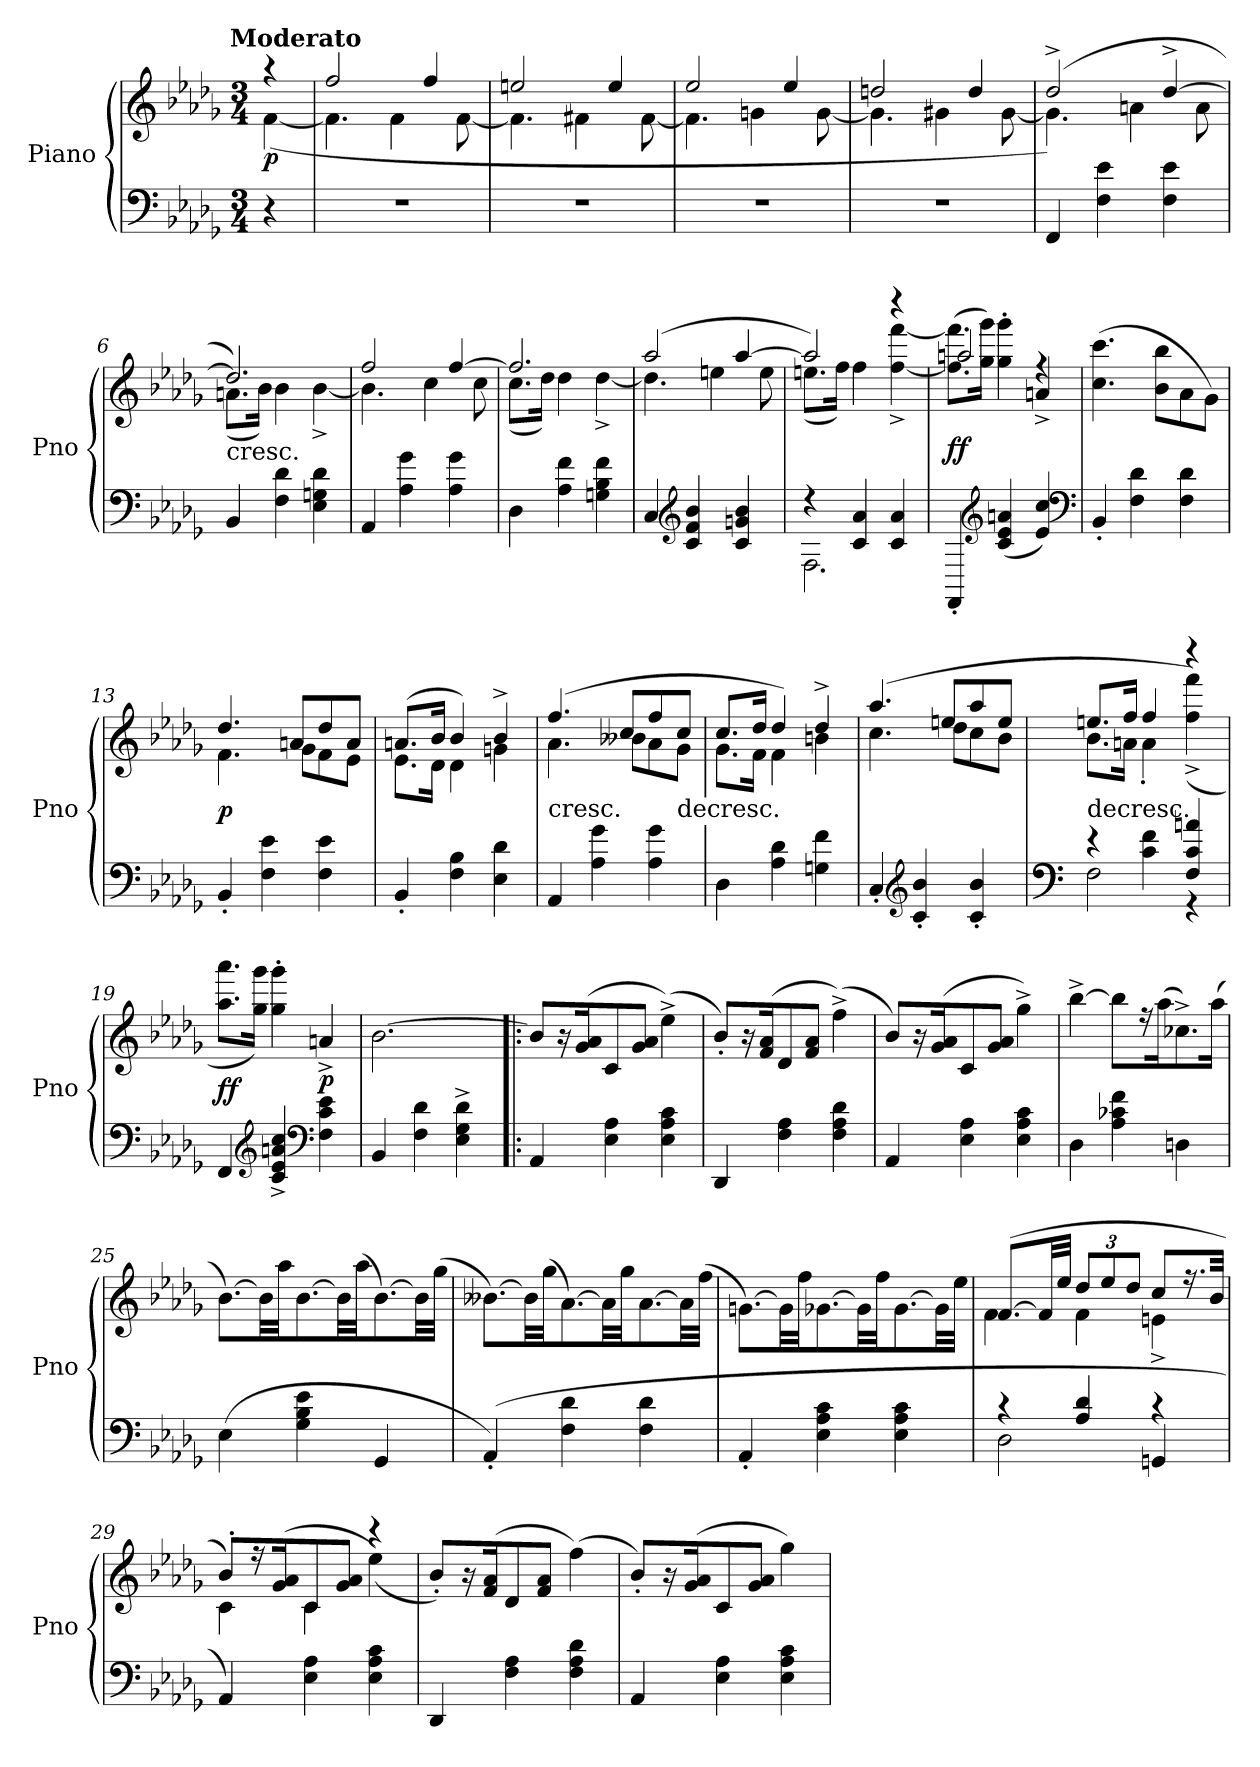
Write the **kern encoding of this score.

**kern	**kern	**dynam
*part1	*part1	*part1
*staff2	*staff1	*staff1/2
*I"Piano	*	*
*I'Pno	*	*
*clefF4	*clefG2	*
*k[b-e-a-d-g-]	*k[b-e-a-d-g-]	*
*b-:	*b-:	*
!!LO:TX:omd:t=Moderato
*M3/4	*M3/4	*
*MM138	*MM138	*
=	=	=
*	*^	*
4r	4r	([4f\	p
=1	=1	=1	=1
2.r	2ff/	4.f\]	.
.	.	4f\	.
.	4ff/	.	.
.	.	[8f\	.
=2	=2	=2	=2
2.r	2een/	4.f\]	.
.	.	4f#X\	.
.	4ee/	.	.
.	.	[8f#\	.
=3	=3	=3	=3
2.r	2ee-/	4.f#\]	.
.	.	4gn\	.
.	4ee-/	.	.
.	.	[8g\	.
=4	=4	=4	=4
2.r	2ddn/	4.g\]	.
.	.	4g#X\	.
.	4dd/	.	.
.	.	[8g#\	.
=5	=5	=5	=5
4FF/	(2dd-^/	4.g#\])	.
4F\ 4e-\	.	.	.
.	.	4an\	.
4F\ 4e-\	[4dd-^/	.	.
.	.	8a\	.
=6	=6	=6	=6
!	!LO:TX:c:t=cresc.	!	!
4BB-/	2.dd-/])	(8.an\L	.
.	.	16b-\Jk)	.
4F\ 4d-\	.	4b-\	.
4E-\ 4Gn\ 4d-\	.	[4b-^\	.
=7	=7	=7	=7
4AA-/	2ff/	4.b-\]	.
4A-\ 4g-\	.	.	.
.	.	4cc\	.
4A-\ 4g-\	[4ff/	.	.
.	.	8cc\	.
=8	=8	=8	=8
4D-\	2.ff/]	(8.cc\L	.
.	.	16dd-\Jk)	.
4A-\ 4f\	.	4dd-\	.
4Gn\ 4B-\ 4f\	.	[4dd-^\	.
=9	=9	=9	=9
4C/	(2aa-/	4.dd-\]	.
*clefG2	*	*	*
4c/ 4f/ 4b-/	.	.	.
.	.	4een\	.
4c/ 4gn/ 4b-/	[4aa-/	.	.
.	.	8ee\	.
=10	=10	=10	=10
*^	*	*	*
4r	2.F\	2aa-/])	(8.een\L	.
.	.	.	16ff\Jk)	.
4c/ 4a-/	.	.	4ff\	.
4c/ 4a-/	.	4r	[4ff^\ [4fff^\	.
*v	*v	*	*	*
=11	=11	=11	=11
4FF'/	(8.ff]\ 8.fff]\L	2aan/	ff
.	16gg-\ 16ggg-\Jk)	.	.
*clefG2	*	*	*
(4c/ 4e-/ 4an/	4gg-'\ 4ggg-'\	.	.
4e-/ 4cc/)	4r	4an^/	.
*	*v	*v	*
*clefF4	*	*
=12	=12	=12
*	*^	*
!	!LO:TX:c:t=decresc.	!	!
*	*v	*v	*
4BB-'/	(4.cc\ 4.ccc\	.
4F\ 4d-\	.	.
.	8b-\ 8bb-\L	.
4F\ 4d-\	8a-\	.
.	8g-\J)	.
=13	=13	=13
*	*^	*
4BB-'/	4.dd-/	4.f\	p
4F\ 4e-\	.	.	.
.	8an/L	8g-\L	.
4F\ 4e-\	8dd-/	8f\	.
.	8a/J	8e-\J	.
=14	=14	=14	=14
4BB-'/	(8.an/L	8.e-\L	.
.	16b-/Jk	16d-\Jk	.
4F\ 4B-\	4b-/)	4d-\	.
4E-\ 4d-\	4b-^/	4gn\	.
=15	=15	=15	=15
!	!LO:TX:c:t=cresc.	!	!
4AA-/	(4.ff/	4.a-\	.
4A-\ 4g-\	.	.	.
.	8cc/L	8b--X\L	.
4A-\ 4g-\	8ff/	8a-\	.
!	!LO:TX:c:t=decresc.	!	!
.	8cc/J	8g-\J	.
=16	=16	=16	=16
4D-\	8.cc/L	8.g-\L	.
.	16dd-/Jk	16f\Jk	.
4A-\ 4d-\	4dd-/)	4f\	.
4Gn\ 4f\	4dd-^/	4bn\	.
=17	=17	=17	=17
4C'/	(4.aa-/	4.cc\	.
*clefG2	*	*	*
4c'/ 4b-'/	.	.	.
.	8een/L	8dd-\L	.
4c'/ 4b-'/	8aa-/	8cc\	.
.	8ee/J	8b-\J	.
=18	=18	=18	=18
*clefF4	*	*	*
*^	*	*	*
!	!	!LO:TX:c:t=decresc.	!	!
4r	2F\	8.een/L	8.b-\L	.
.	.	16ff/Jk	16an\Jk	.
4c\ 4f\	.	4ff/	4a'\	.
4F/ 4c/ 4an/	4r	4r	(4ff^\ 4fff^\)	.
*v	*v	*	*	*
*	*v	*v	*
=19	=19	=19
4FF/	8.aa-\ 8.aaa-\L	ff
.	16gg-\ 16ggg-\Jk)	.
*clefG2	*	*
4c^/ 4e-^/ 4an^/ 4cc^/	4gg-'\ 4ggg-'\	.
*clefF4	*	*
4F\ 4c\ 4e-\	4an^/	p
=20	=20	=20
4BB-/	[2.b-\	.
4F\ 4d-\	.	.
4E-^\ 4G-^\ 4d-^\	.	.
=21!|:	=21!|:	=21!|:
4AA-/	8b-/L]	.
.	16r	.
.	(16g-/ 16a-/K	.
4E-\ 4A-\	8c/	.
.	8g-/ 8a-/J	.
4E-\ 4A-\ 4c\	(4ee-^\)	.
=22	=22	=22
4DD-/	8b-'/L)	.
.	16r	.
.	(16f/ 16a-/K	.
4F\ 4A-\	8d-/	.
.	8f/ 8a-/J	.
4F\ 4A-\ 4d-\	(4ff^\)	.
=23	=23	=23
4AA-/	8b-/L)	.
.	16r	.
.	(16g-/ 16a-/K	.
4E-\ 4A-\	8c/	.
.	8g-/ 8a-/J	.
4E-\ 4A-\ 4c\	4gg-^\)	.
=24	=24	=24
4D-\	[4bb-^\	.
4A-\ 4c-X\ 4f\	8bb-\L]	.
.	16r	.
.	(16aa-\K	.
4Dn\	8.cc-X^\)	.
.	(16aa-\Jk	.
=25	=25	=25
(4E-\	[8.b-\L)	.
.	32b-LL]	.
.	32aa-\JJ	.
4G-\ 4B-\ 4e-\	[8.b-\	.
.	32b-LL]	.
.	(32aa-\JJ	.
4GG-/	[8.b-\)	.
.	32b-LL]	.
.	(32gg-\JJJ	.
=26	=26	=26
(4AA-'/)	[8.b--X\L)	.
.	32b--LL]	.
.	(32gg-\JJ	.
4F\ 4d-\	[8.a-\)	.
.	32a-LL]	.
.	32gg-\JJ	.
4F\ 4d-\	[8.a-\	.
.	32a-LL]	.
.	(32ff\JJJ	.
=27	=27	=27
4AA-'/	[8.gn\L)	.
.	32gnLL]	.
.	32ff\JJ	.
4E-\ 4A-\ 4c\	[8.g-X\	.
.	32g-LL]	.
.	32ff\JJ	.
4E-\ 4A-\ 4c\	[8.g-\	.
.	32g-LL]	.
.	32ee-\JJJ	.
=28	=28	=28
*^	*^	*
4r	2D-\	([8.f/L	4f\	.
.	.	32fLL]	.	.
.	.	32ee-/JJJ	.	.
4A-/ 4d-/	.	12dd-/L	4f\	.
.	.	12ee-/	.	.
.	.	12dd-/J	.	.
4r	4GGn/	8cc/L	4en^\	.
.	.	16.r	.	.
.	.	32b-/Jkk	.	.
*v	*v	*	*	*
=29	=29	=29	=29
4AA-/)	8b-'/L)	4c\	.
.	16r	.	.
.	(16g-/ 16a-/K	.	.
4E-\ 4A-\	8c/	4c\	.
.	8g-/ 8a-/J	.	.
4E-\ 4A-\ 4c\	4r	(4ee-\)	.
*	*v	*v	*
=30	=30	=30
4DD-/	8b-'/L)	.
.	16r	.
.	(16f/ 16a-/K	.
4F\ 4A-\	8d-/	.
.	8f/ 8a-/J	.
4F\ 4A-\ 4d-\	(4ff\)	.
=31	=31	=31
4AA-/	8b-'/L)	.
.	16r	.
.	(16g-/ 16a-/K	.
4E-\ 4A-\	8c/	.
.	8g-/ 8a-/J	.
4E-\ 4A-\ 4c\	4gg-\)	.
=	=	=
*-	*-	*-
